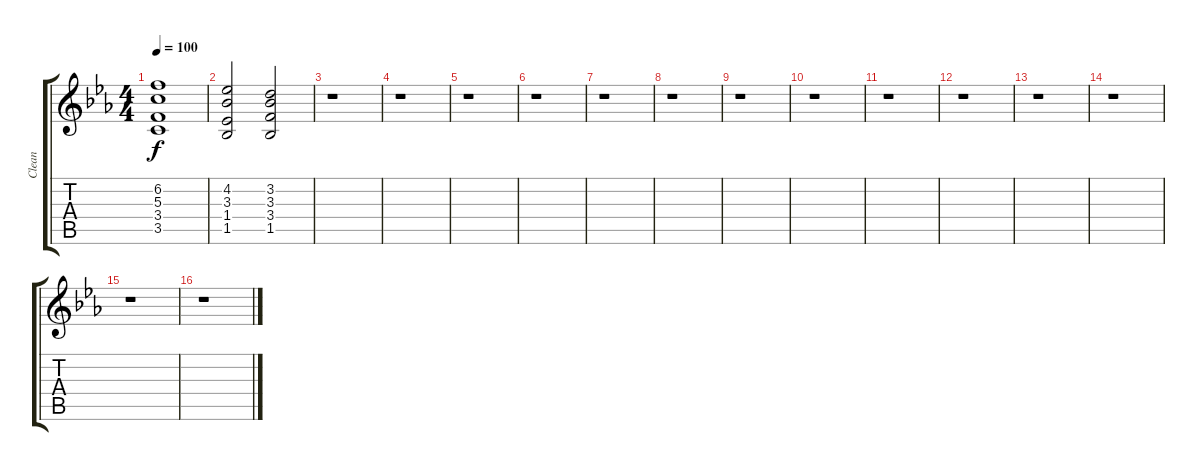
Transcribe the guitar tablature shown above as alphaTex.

\track ("Clean" "Clean") {instrument electricguitarclean}
\staff {score tabs}
\tuning (E4 B3 G3 D3 A2 D2) {hide}
\ts (4 4)
\tempo 100
\clef g2
\ks eb
(6.2 5.3 3.4 3.5).1{dy f} |
(4.2 3.3 1.4 1.5).2 (3.2 3.3 3.4 1.5).2 |
r.1 |
r.1 |
r.1 |
r.1 |
r.1 |
r.1 |
r.1 |
r.1 |
r.1 |
r.1 |
r.1 |
r.1 |
r.1 |
r.1
